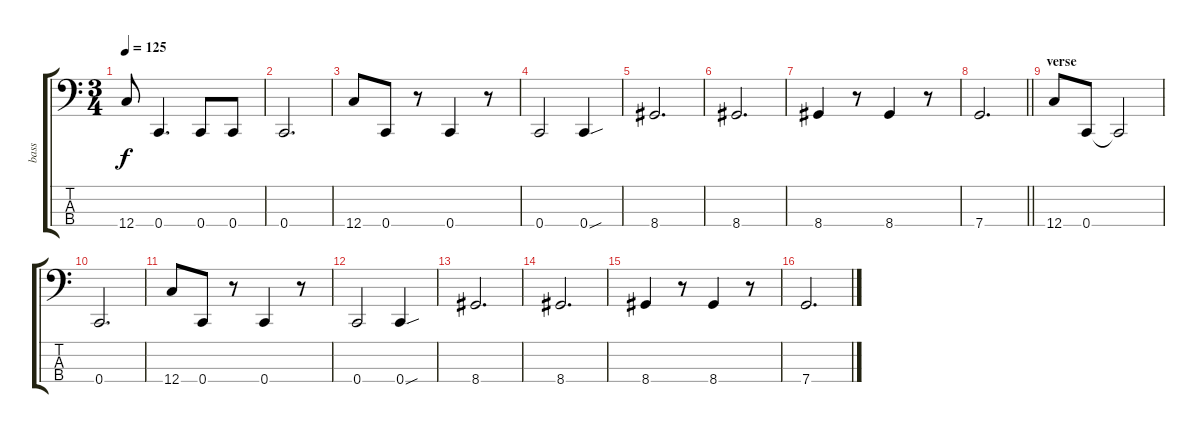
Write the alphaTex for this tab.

\track ("bass" "bass") {instrument electricbassfinger}
\staff {score tabs}
\tuning (F2 C2 G1 C1) {hide}
\ts (3 4)
\tempo 125
\clef f4
\ks c
12.4.8{dy f} 0.4.4{d} 0.4.8 0.4.8 |
0.4.2{d} |
12.4.8 0.4.8 r.8 0.4.4 r.8 |
0.4.2 0.4{sou}.4 |
8.4.2{d} |
8.4.2{d} |
8.4.4 r.8 8.4.4 r.8 |
\barLineRight lightlight
7.4.2{d} |
\section ("" "verse")
12.4.8 0.4.8 0.4{t}.2 |
0.4.2{d} |
12.4.8 0.4.8 r.8 0.4.4 r.8 |
0.4.2 0.4{sou}.4 |
8.4.2{d} |
8.4.2{d} |
8.4.4 r.8 8.4.4 r.8 |
7.4.2{d}
